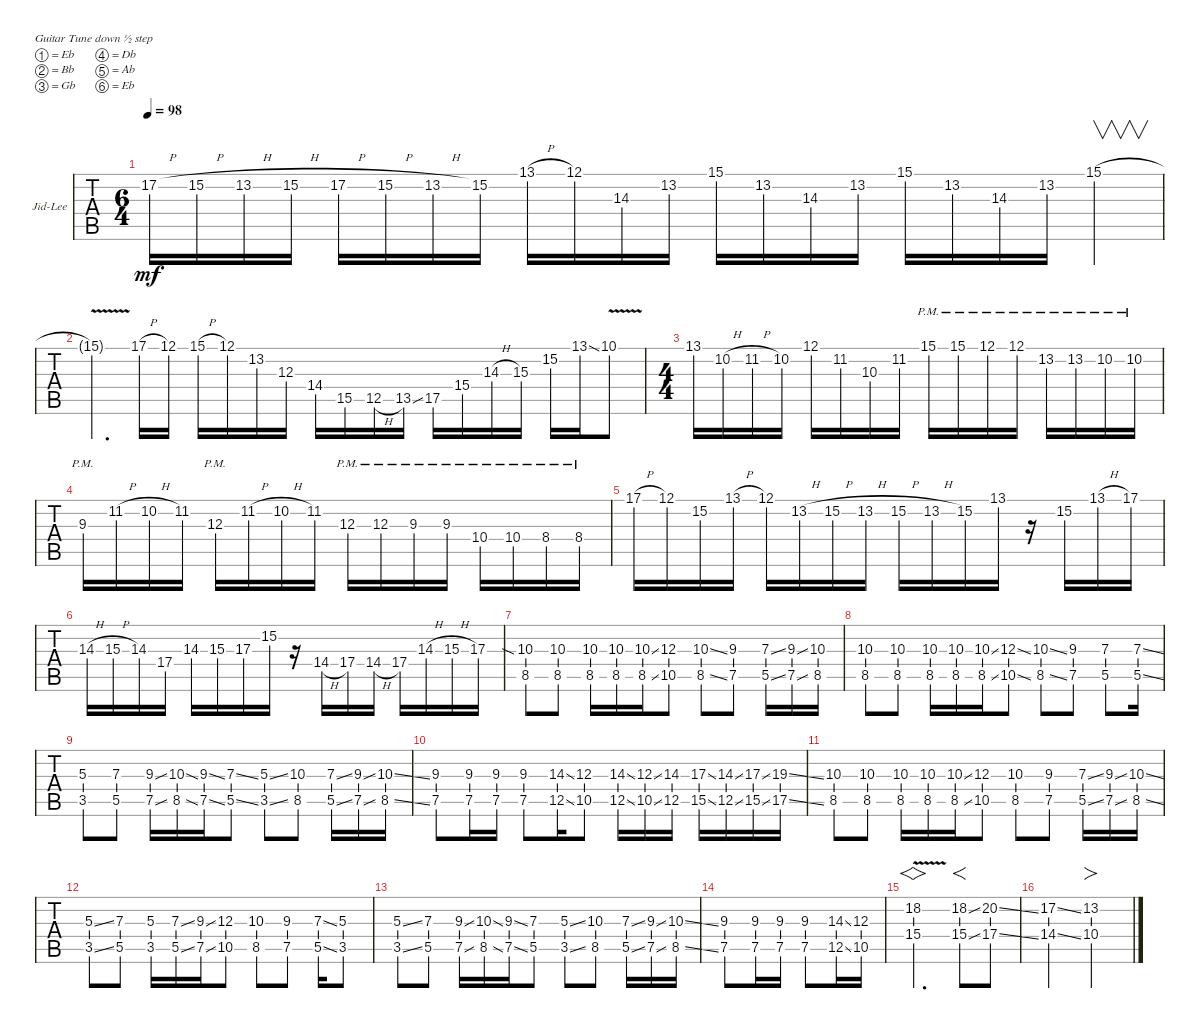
\defaultSystemsLayout 4
\bracketExtendMode groupsimilarinstruments
\firstSystemTrackNameOrientation horizontal
\otherSystemsTrackNameOrientation horizontal
\track ("Jid-Lee" "Jid-Lee") {instrument distortionguitar}
\staff {tabs}
\tuning (Eb4 Bb3 Gb3 Db3 Ab2 Eb2)
\ts (6 4)
\tempo 98
\clef g2
\ks c
17.2{h}.16{dy mf} 15.2{h}.16 13.2{h}.16 15.2{h}.16 17.2{h}.16 15.2{h}.16 13.2{h}.16 15.2.16 13.1{h}.16 12.1.16 14.3.16 13.2.16 15.1.16 13.2.16 14.3.16 13.2.16 15.1.16 13.2.16 14.3.16 13.2.16 15.1.4{v} |
15.1{v t}.4{d} 17.1{h}.16 12.1.16 15.1{h}.16 12.1.16 13.2.16 12.3.16 14.4.16 15.5.16 12.5{h}.16 13.5{ss}.16 17.5.16 15.4.16 14.3{h}.16 15.3.16 15.2.16 13.1{ss}.16 10.1{v}.8 |
\ts (4 4)
13.1.16 10.2{h}.16 11.2{h}.16 10.2.16 12.1.16 11.2.16 10.3.16 11.2.16 15.1{pm}.16 15.1{pm}.16 12.1{pm}.16 12.1{pm}.16 13.2{pm}.16 13.2{pm}.16 10.2{pm}.16 10.2{pm}.16 |
9.3{pm}.16 11.2{h}.16 10.2{h}.16 11.2.16 12.3{pm}.16 11.2{h}.16 10.2{h}.16 11.2.16 12.3{pm}.16 12.3{pm}.16 9.3{pm}.16 9.3{pm}.16 10.4{pm}.16 10.4{pm}.16 8.4{pm}.16 8.4{pm}.16 |
17.1{h}.16 12.1.16 15.2.16 13.1{h}.16 12.1.16 13.2{h}.16 15.2{h}.16 13.2{h}.16 15.2{h}.16 13.2{h}.16 15.2.16 13.1.16 r.16 15.2.16 13.1{h}.16 17.1.16 |
14.3{h}.16 15.3{h}.16 14.3.16 17.4.16 14.3.16 15.3.16 17.3.16 15.2.16 r.16 14.4{h}.16 17.4.16 14.4{h}.16 17.4.16 14.3{h}.16 15.3{h}.16 17.3.16 |
(8.5 10.3{sia}).8 (8.5 10.3).8 (8.5 10.3).16 (8.5 10.3).16 (8.5{ss} 10.3{ss}).16 (10.5 12.3).8 (10.3{ss} 8.5{ss}).8 (7.5 9.3).8 (7.3{ss} 5.5{ss}).16 (9.3{ss} 7.5{ss}).16 (8.5 10.3).16 |
(8.5 10.3).8 (8.5 10.3).8 (8.5 10.3).16 (8.5 10.3).16 (8.5{ss} 10.3{ss}).16 (10.5{ss} 12.3{ss}).8 (10.3{ss} 8.5{ss}).8 (7.5 9.3).8 (7.3 5.5).8 (7.3{ss} 5.5{ss}).16 |
(3.5 5.3).8 (7.3 5.5).8 (7.5{ss} 9.3{ss}).16 (10.3{ss} 8.5{ss}).16 (7.5{ss} 9.3{ss}).16 (5.5{ss} 7.3{ss}).8 (3.5{ss} 5.3{ss}).8 (8.5 10.3).8 (5.5{ss} 7.3{ss}).16 (9.3{ss} 7.5{ss}).16 (8.5{ss} 10.3{ss}).16 |
(7.5 9.3).8 (7.5 9.3).16 (7.5 9.3).16 (7.5 9.3).8 (12.5{ss} 14.3{ss}).16 (10.5 12.3).8 (12.5{ss} 14.3{ss}).16 (10.5{ss} 12.3{ss}).16 (12.5 14.3).16 (15.5{ss} 17.3{ss}).16 (12.5{ss} 14.3{ss}).16 (15.5{ss} 17.3{ss}).16 (17.5{ss} 19.3{ss}).16 |
(8.5 10.3).8 (8.5 10.3).8 (8.5 10.3).16 (8.5 10.3).16 (8.5{ss} 10.3{ss}).16 (10.5 12.3).8 (10.3 8.5).8 (7.5 9.3).8 (7.3{ss} 5.5{ss}).16 (9.3{ss} 7.5{ss}).16 (8.5{ss} 10.3{ss}).16 |
(3.5{ss} 5.3{ss}).8 (5.5 7.3).8 (3.5 5.3).16 (5.5{ss} 7.3{ss}).16 (7.5{ss} 9.3{ss}).16 (10.5 12.3).8 (10.3 8.5).8 (7.5 9.3).8 (7.3{ss} 5.5{ss}).16 (5.3 3.5).8 |
(3.5{ss} 5.3{ss}).8 (7.3 5.5).8 (7.5{ss} 9.3{ss}).16 (10.3{ss} 8.5{ss}).16 (7.5{ss} 9.3{ss}).16 (5.5 7.3).8 (3.5{ss} 5.3{ss}).8 (8.5 10.3).8 (5.5{ss} 7.3{ss}).16 (9.3{ss} 7.5{ss}).16 (8.5{ss} 10.3{ss}).16 |
(7.5 9.3).8 (7.5 9.3).16 (7.5 9.3).16 (7.5 9.3).8 (12.5{ss} 14.3{ss}).16 (10.5 12.3).16 |
(15.4{v} 18.2{v}).2{vs d} (15.4{ss} 18.2{ss}).8{f} (17.4{ss} 20.2{ss}).8 |
(14.4{ss} 17.2{ss}).2 (10.4 13.2).2{fo}
